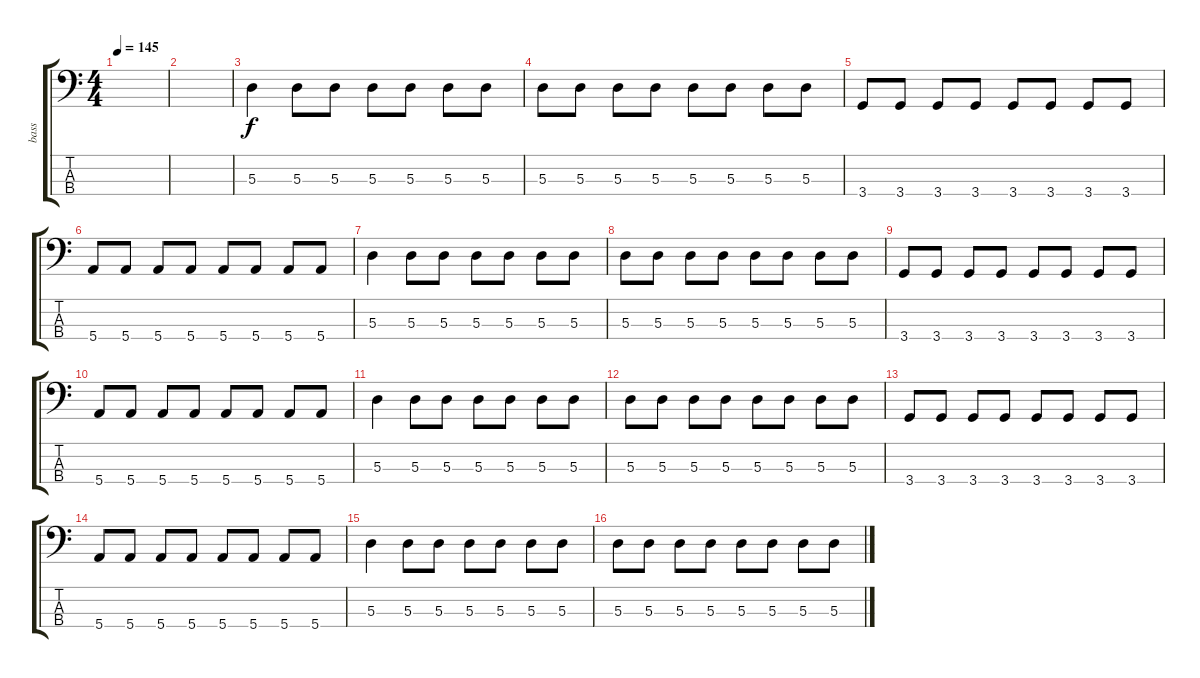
\track ("bass" "bass") {instrument electricbassfinger}
\staff {score tabs}
\tuning (G2 D2 A1 E1) {hide}
\ts (4 4)
\tempo 145
\clef f4
\ks c
|
|
5.3.4 5.3.8 5.3.8 5.3.8 5.3.8 5.3.8 5.3.8 |
5.3.8 5.3.8 5.3.8 5.3.8 5.3.8 5.3.8 5.3.8 5.3.8 |
3.4.8 3.4.8 3.4.8 3.4.8 3.4.8 3.4.8 3.4.8 3.4.8 |
5.4.8 5.4.8 5.4.8 5.4.8 5.4.8 5.4.8 5.4.8 5.4.8 |
5.3.4 5.3.8 5.3.8 5.3.8 5.3.8 5.3.8 5.3.8 |
5.3.8 5.3.8 5.3.8 5.3.8 5.3.8 5.3.8 5.3.8 5.3.8 |
3.4.8 3.4.8 3.4.8 3.4.8 3.4.8 3.4.8 3.4.8 3.4.8 |
5.4.8 5.4.8 5.4.8 5.4.8 5.4.8 5.4.8 5.4.8 5.4.8 |
5.3.4 5.3.8 5.3.8 5.3.8 5.3.8 5.3.8 5.3.8 |
5.3.8 5.3.8 5.3.8 5.3.8 5.3.8 5.3.8 5.3.8 5.3.8 |
3.4.8 3.4.8 3.4.8 3.4.8 3.4.8 3.4.8 3.4.8 3.4.8 |
5.4.8 5.4.8 5.4.8 5.4.8 5.4.8 5.4.8 5.4.8 5.4.8 |
5.3.4 5.3.8 5.3.8 5.3.8 5.3.8 5.3.8 5.3.8 |
5.3.8 5.3.8 5.3.8 5.3.8 5.3.8 5.3.8 5.3.8 5.3.8
